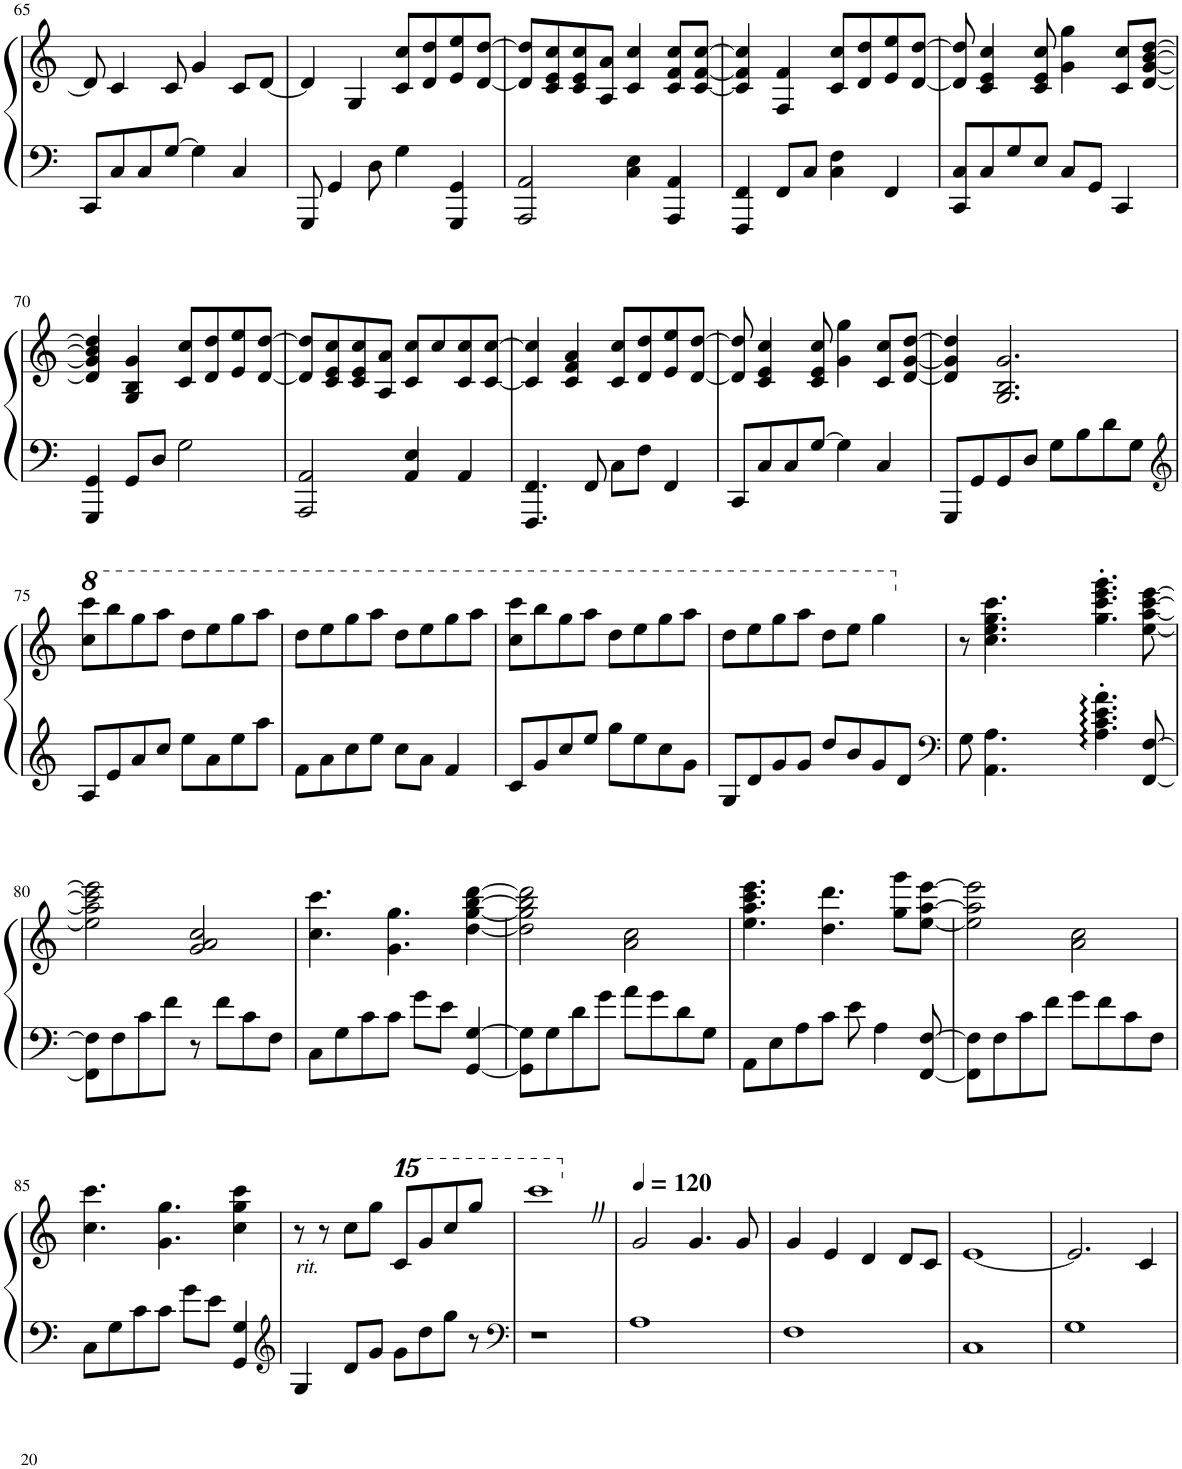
**kern	**kern
*part1	*part1
*staff2	*staff1
*I"Piano	*
*I'Pno.	*
!!LO:PB:g=z
*clefF4	*clefG2
*k[]	*k[]
*M4/4	*M4/4
=65	=65
8CC/L	8d/]
8C/	4c/
8C/	.
[8G/J	8c/
4G\]	4g/
4C/	8c/L
.	[8d/J
=66	=66
8GGG/	4d/]
4GG/	.
.	4G/
8D\	.
4G\	8c/ 8cc/L
.	8d/ 8dd/
4GGG/ 4GG/	8e/ 8ee/
.	[8d/ [8dd/J
=67	=67
2AAA/ 2AA/	8d/] 8dd/]L
.	8c/ 8e/ 8cc/
.	8c/ 8e/ 8cc/
.	8A/ 8a/J
4C\ 4E\	4c/ 4cc/
4AAA/ 4AA/	8c/ 8f/ 8cc/L
.	[8c/ [8f/ [8cc/J
=68	=68
4FFF/ 4FF/	4c/] 4f/] 4cc/]
8FF/L	4F/ 4f/
8C/J	.
4C\ 4F\	8c/ 8cc/L
.	8d/ 8dd/
4FF/	8e/ 8ee/
.	[8d/ [8dd/J
=69	=69
8CC/ 8C/L	8d/] 8dd/]
8C/	4c/ 4e/ 4cc/
8G/	.
8E/J	8c/ 8e/ 8cc/
8C/L	4g\ 4gg\
8GG/J	.
4CC/	8c/ 8cc/L
.	[8d/ [8g/ [8b/ [8dd/J
!!LO:LB:g=z
=70	=70
4GGG/ 4GG/	4d/] 4g/] 4b/] 4dd/]
8GG/L	4G/ 4B/ 4g/
8D/J	.
2G\	8c/ 8cc/L
.	8d/ 8dd/
.	8e/ 8ee/
.	[8d/ [8dd/J
=71	=71
2AAA/ 2AA/	8d/] 8dd/]L
.	8c/ 8e/ 8cc/
.	8c/ 8e/ 8cc/
.	8A/ 8a/J
4AA/ 4E/	8c/ 8cc/L
.	8cc/
4AA/	8c/ 8cc/
.	[8c/ [8cc/J
=72	=72
4.FFF/ 4.FF/	4c/] 4cc/]
.	4c/ 4f/ 4a/
8FF/	.
8C\L	8c/ 8cc/L
8F\J	8d/ 8dd/
4FF/	8e/ 8ee/
.	[8d/ [8dd/J
=73	=73
8CC/L	8d/] 8dd/]
8C/	4c/ 4e/ 4cc/
8C/	.
[8G/J	8c/ 8e/ 8cc/
4G\]	4g\ 4gg\
4C/	8c/ 8cc/L
.	[8d/ [8g/ [8dd/J
=74	=74
8GGG/L	4d/] 4g/] 4dd/]
8GG/	.
8GG/	2.G/ 2.B/ 2.g/
8D/J	.
8G\L	.
8B\	.
8d\	.
8G\J	.
!!LO:LB:g=z
=75	=75
*clefG2	*
*	*8va
8A/L	8ccc\ 8cccc\L
8e/	8bbb\
8a/	8ggg\
8cc/J	8aaa\J
8ee\L	8ddd\L
8a\	8eee\
8ee\	8ggg\
8aa\J	8aaa\J
=76	=76
8f\L	8ddd\L
8a\	8eee\
8cc\	8ggg\
8ee\J	8aaa\J
8cc\L	8ddd\L
8a\J	8eee\
4f/	8ggg\
.	8aaa\J
=77	=77
8c/L	8ccc\ 8cccc\L
8g/	8bbb\
8cc/	8ggg\
8ee/J	8aaa\J
8gg\L	8ddd\L
8ee\	8eee\
8cc\	8ggg\
8g\J	8aaa\J
=78	=78
8G/L	8ddd\L
8d/	8eee\
8g/	8ggg\
8g/J	8aaa\J
8dd/L	8ddd\L
8b/	8eee\J
8g/	4ggg\
8d/J	.
=79	=79
*clefF4	*
*^	*
*	*	*X8va
8G\	8ryy	8r
4ryy	4.AA\ 4.A\	4.cc\ 4.ee\ 4.gg\ 4.ccc\
*Xbrackettup	*	*
[24ALL	.	.
[24c	.	.
[24eJJ	.	.
4.A\]' 4.c\]' 4.e\]' 4.a\'	2ryy	4.gg\' 4.ccc\' 4.eee\' 4.ggg\'
[8FF/ [8F/	.	[8ee\ [8aa\ [8ccc\ [8eee\
*v	*v	*
!!LO:LB:g=z
=80	=80
8FF\] 8F\]L	2ee\] 2aa\] 2ccc\] 2eee\]
8F\	.
8c\	.
8f\J	.
8r	2g/ 2a/ 2cc/
8f\L	.
8c\	.
8F\J	.
=81	=81
8C\L	4.cc\ 4.ccc\
8G\	.
8c\	.
8c\J	4.g\ 4.gg\
8g\L	.
8e\J	.
[4GG/ [4G/	[4dd\ [4gg\ [4bb\ [4ddd\
=82	=82
8GG\] 8G\]L	2dd\] 2gg\] 2bb\] 2ddd\]
8G\	.
8d\	.
8g\J	.
8a\L	2a\ 2cc\
8g\	.
8d\	.
8G\J	.
=83	=83
8AA\L	4.ee\ 4.aa\ 4.ccc\ 4.eee\
8E\	.
8A\	.
8c\J	4.dd\ 4.ddd\
8e\	.
4A\	.
.	8gg\ 8ggg\L
[8FF/ [8F/	[8ee\ [8aa\ [8eee\J
=84	=84
8FF\] 8F\]L	2ee\] 2aa\] 2eee\]
8F\	.
8c\	.
8f\J	.
8g\L	2a\ 2cc\
8f\	.
8c\	.
8F\J	.
!!LO:LB:g=z
=85	=85
8C\L	4.cc\ 4.ccc\
8G\	.
8c\	.
8c\J	4.g\ 4.gg\
8g\L	.
8e\J	.
4GG/ 4G/	4cc\ 4gg\ 4ccc\
=86	=86
*clefG2	*
!	!LO:TX:b:i:t=rit.
4G/	8r
.	8r
8d/L	8cc\L
8g/J	8gg\J
*	*15ma
8g\L	8ccc/L
8dd\	8ggg/
8gg\J	8cccc/
8r	8gggg/J
=87	=87
*clefF4	*
1r	1cccccZ
=88	=88
*	*X15ma
*	*MM120
1A	2g/
.	4.g/
.	8g/
=89	=89
1F	4g/
.	4e/
.	4d/
.	8d/L
.	8c/J
=90	=90
1C	[1e
=91	=91
1G	2.e/]
.	4c/
=	=
*-	*-
